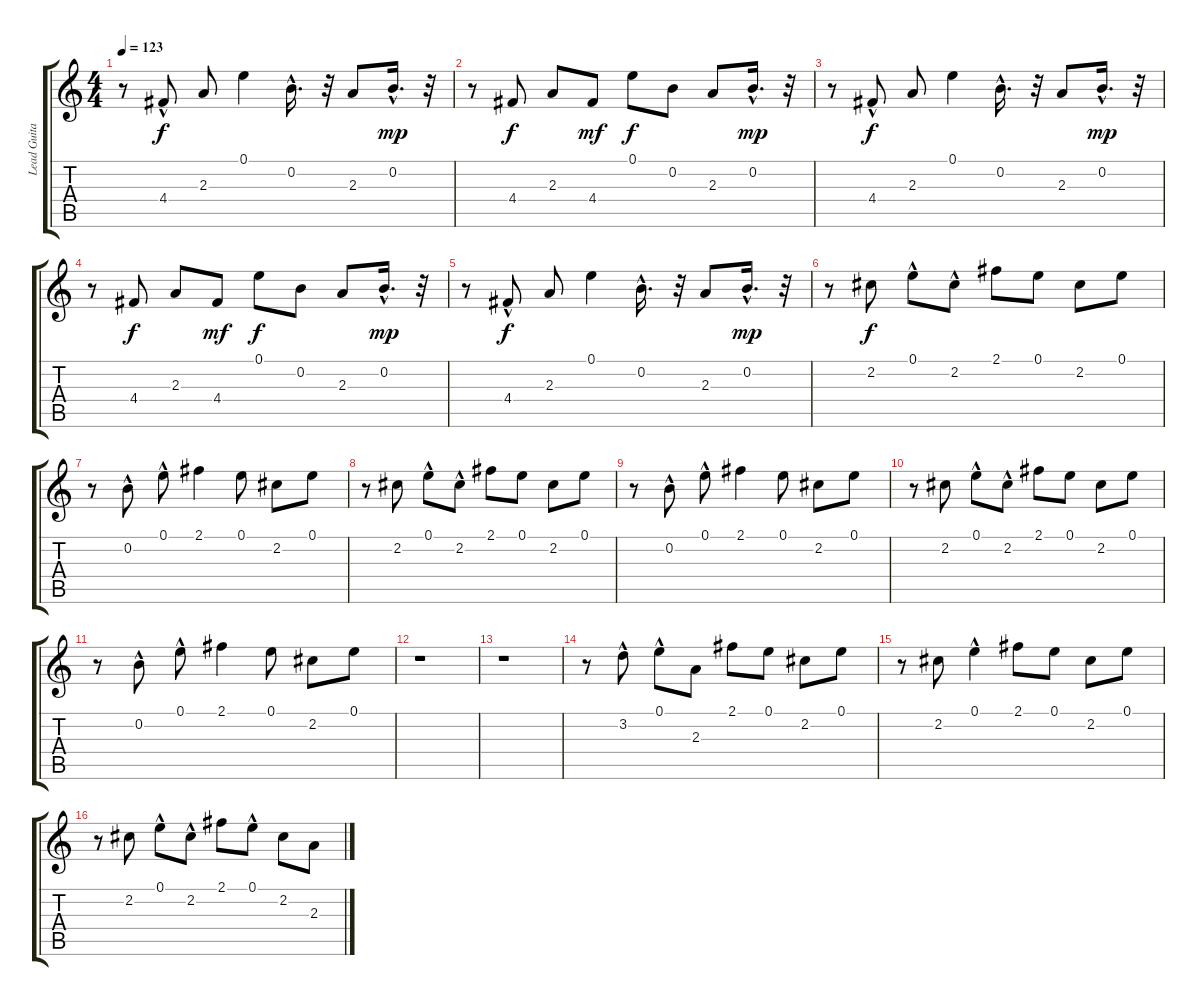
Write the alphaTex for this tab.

\track ("Lead Guitar" "Lead Guita") {instrument electricguitarclean}
\staff {score tabs}
\tuning (E4 B3 G3 D3 A2 E2) {hide}
\ts (4 4)
\tempo 123
\clef g2
\ks c
r.8{dy mp} 4.4{hac}.8{dy f} 2.3.8 0.1.4 0.2{hac}.16{d} r.32 2.3.8 0.2{hac}.16{d dy mp} r.32 |
r.8 4.4.8{dy f} 2.3.8 4.4.8{dy mf} 0.1.8{dy f} 0.2.8 2.3.8 0.2{hac}.16{d dy mp} r.32 |
r.8 4.4{hac}.8{dy f} 2.3.8 0.1.4 0.2{hac}.16{d} r.32 2.3.8 0.2{hac}.16{d dy mp} r.32 |
r.8 4.4.8{dy f} 2.3.8 4.4.8{dy mf} 0.1.8{dy f} 0.2.8 2.3.8 0.2{hac}.16{d dy mp} r.32 |
r.8 4.4{hac}.8{dy f} 2.3.8 0.1.4 0.2{hac}.16{d} r.32 2.3.8 0.2{hac}.16{d dy mp} r.32 |
r.8 2.2.8{dy f} 0.1{hac}.8 2.2{hac}.8 2.1.8 0.1.8 2.2.8 0.1.8 |
r.8 0.2{hac}.8 0.1{hac}.8 2.1.4 0.1.8 2.2.8 0.1.8 |
r.8 2.2.8 0.1{hac}.8 2.2{hac}.8 2.1.8 0.1.8 2.2.8 0.1.8 |
r.8 0.2{hac}.8 0.1{hac}.8 2.1.4 0.1.8 2.2.8 0.1.8 |
r.8 2.2.8 0.1{hac}.8 2.2{hac}.8 2.1.8 0.1.8 2.2.8 0.1.8 |
r.8 0.2{hac}.8 0.1{hac}.8 2.1.4 0.1.8 2.2.8 0.1.8 |
r.1 |
r.1 |
r.8 3.2{hac}.8 0.1{hac}.8 2.3.8 2.1.8 0.1.8 2.2.8 0.1.8 |
r.8 2.2.8 0.1{hac}.4 2.1.8 0.1.8 2.2.8 0.1.8 |
r.8 2.2.8 0.1{hac}.8 2.2{hac}.8 2.1.8 0.1{hac}.8 2.2.8 2.3.8
